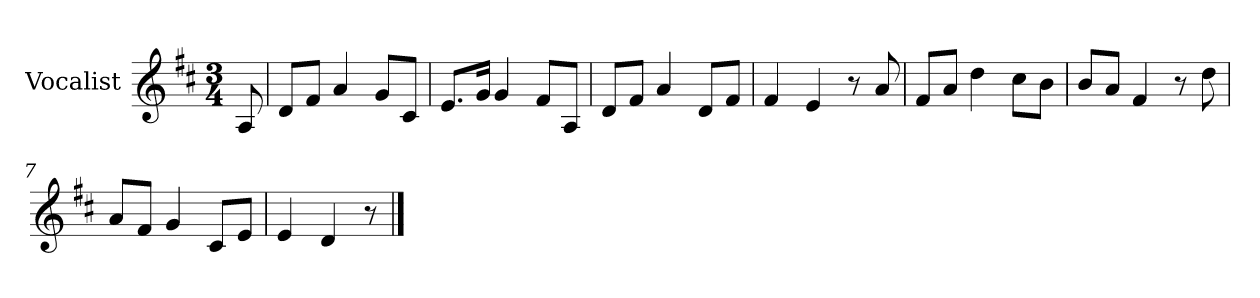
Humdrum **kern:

**kern
*part1
*staff1
*I"Vocalist
*k[f#c#]
*D:
*M3/4
=
8A
=1
8dL
8f#J
4a
8gL
8c#J
=2
8.eL
16gJk
4g
8f#L
8AJ
=3
8dL
8f#J
4a
8dL
8f#J
=4
4f#
4e
8r
8a
=5
8f#L
8aJ
4dd
8cc#L
8bJ
=6
8bL
8aJ
4f#
8r
8dd
=7
8aL
8f#J
4g
8c#L
8eJ
=8
4e
4d
8r
==
*-
